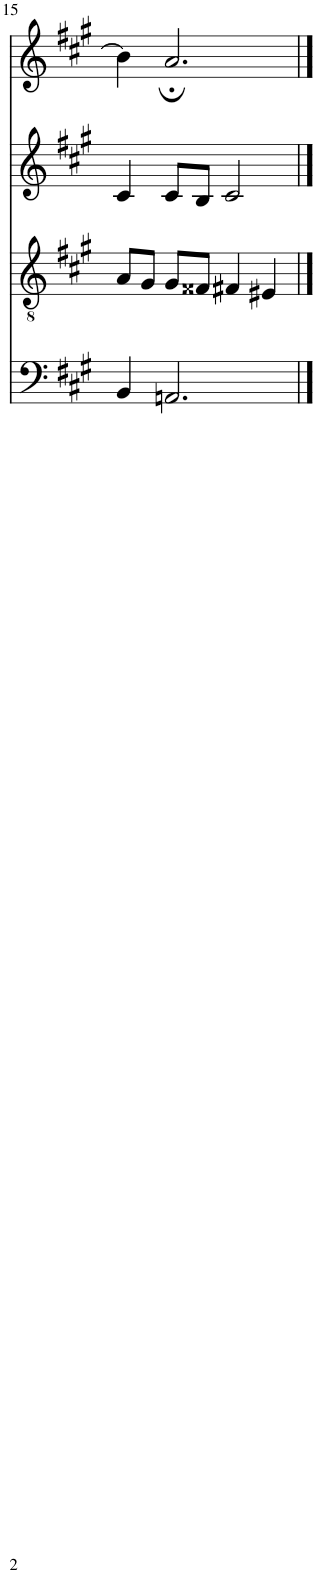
**kern	**kern	**kern	**kern
*part4	*part3	*part2	*part1
*staff4	*staff3	*staff2	*staff1
*I"Piano	*I"Piano	*I"Piano	*I"Piano
*I'Pno	*I'Pno	*I'Pno	*I'Pno
!!LO:PB:g=z
*clefF4	*clefGv2	*clefG2	*clefG2
*k[f#c#g#]	*k[f#c#g#]	*k[f#c#g#]	*k[f#c#g#]
*M4/4	*M4/4	*M4/4	*M4/4
=15	=15	=15	=15
4BB/	8A/L	4c#/	4b\]
.	8G#/J	.	.
2.AAn/	8G#/L	8c#/L	2.a;/
.	8F##X/J	8B/J	.
.	4F#X/	2c#/	.
.	4E#X/	.	.
==	==	==	==
*-	*-	*-	*-
